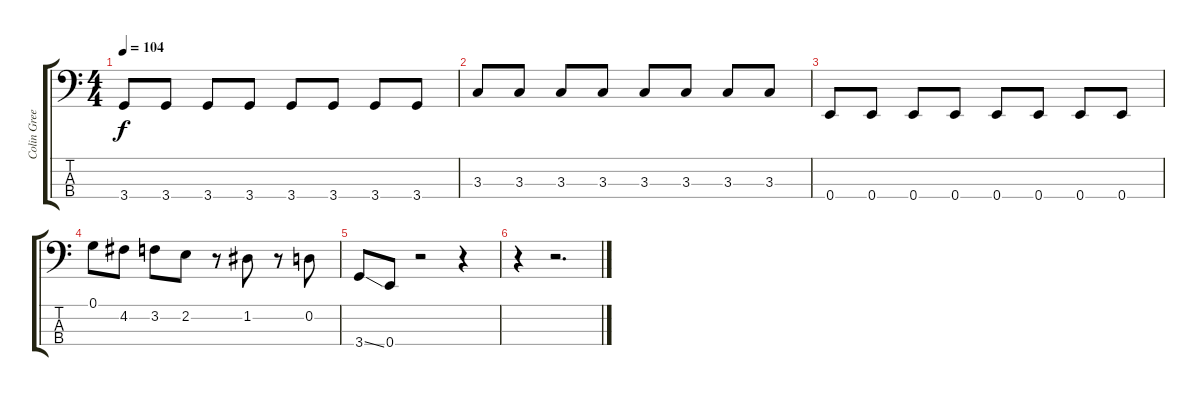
\track ("Colin Greenwood" "Colin Gree") {instrument electricbassfinger}
\staff {score tabs}
\tuning (G2 D2 A1 E1) {hide}
\ts (4 4)
\tempo 104
\clef f4
\ks c
3.4.8{dy f} 3.4.8 3.4.8 3.4.8 3.4.8 3.4.8 3.4.8 3.4.8 |
3.3.8 3.3.8 3.3.8 3.3.8 3.3.8 3.3.8 3.3.8 3.3.8 |
0.4.8 0.4.8 0.4.8 0.4.8 0.4.8 0.4.8 0.4.8 0.4.8 |
0.1.8 4.2.8 3.2.8 2.2.8 r.8 1.2.8 r.8 0.2.8 |
3.4{ss}.8 0.4.8 r.2 r.4 |
r.4 r.2{d}
